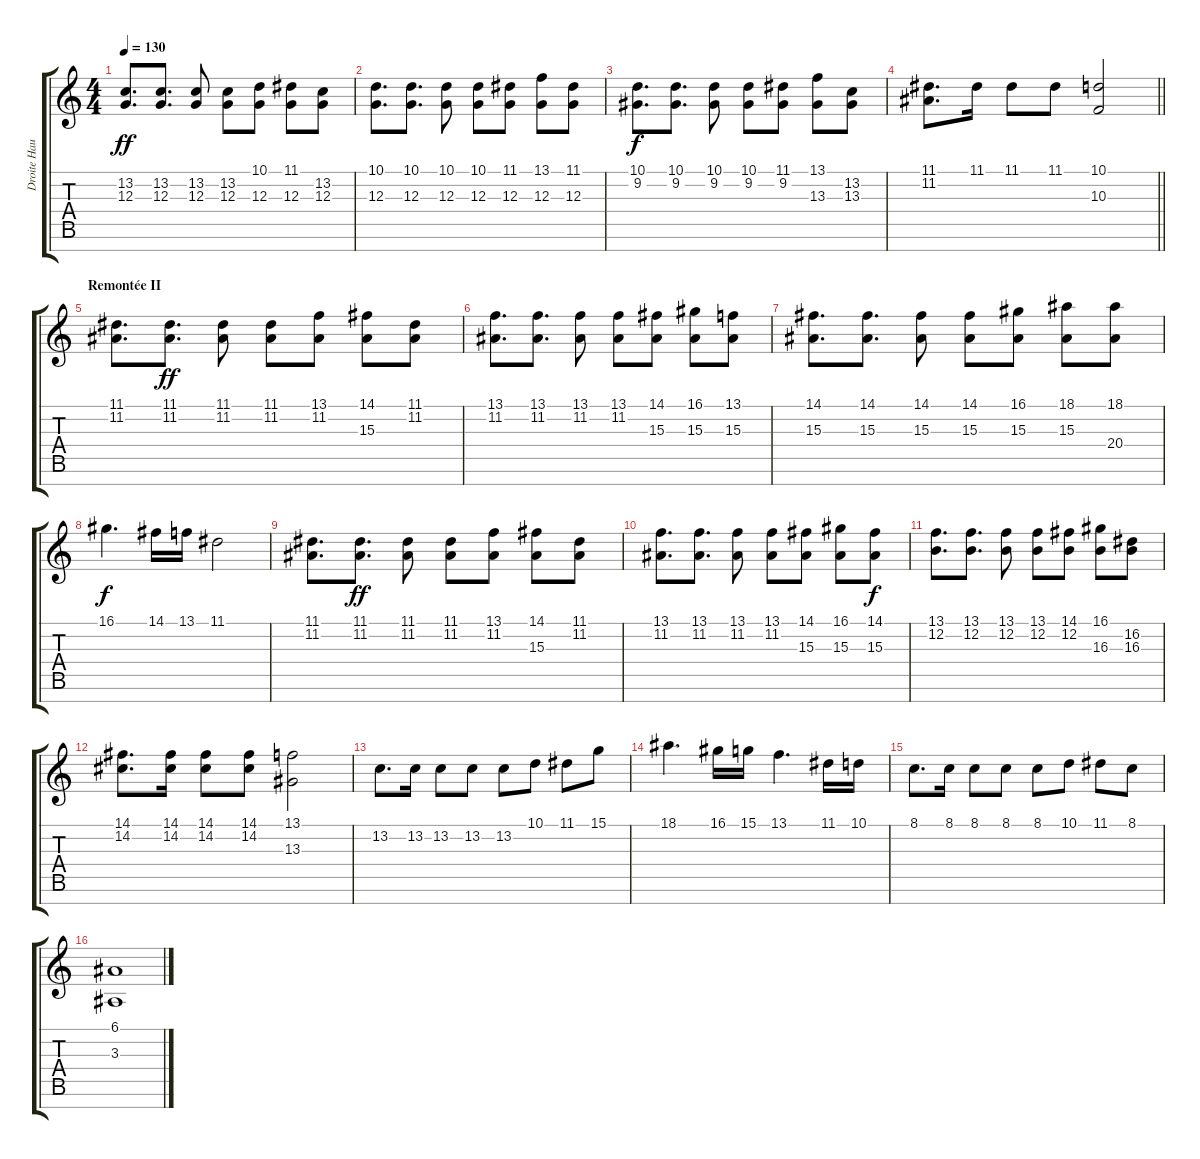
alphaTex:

\track ("Droite Haute" "Droite Hau") {instrument acousticgrandpiano}
\staff {score tabs}
\tuning (E4 B3 G3 D3 A2 E2 B1) {hide}
\ts (4 4)
\tempo 130
\clef g2
\ks c
(13.2 12.3).8{d dy ff} (13.2 12.3).8{d} (13.2 12.3).8 (13.2 12.3).8 (10.1 12.3).8 (11.1 12.3).8 (13.2 12.3).8 |
(10.1 12.3).8{d} (10.1 12.3).8{d} (10.1 12.3).8 (10.1 12.3).8 (11.1 12.3).8 (13.1 12.3).8 (11.1 12.3).8 |
(10.1 9.2).8{d dy f} (10.1 9.2).8{d} (10.1 9.2).8 (10.1 9.2).8 (11.1 9.2).8 (13.1 13.3).8 (13.2 13.3).8 |
\barLineRight lightlight
(11.1 11.2).8{d} 11.1.16 11.1.8 11.1.8 (10.1 10.3).2 |
\section ("" "Remontée II")
(11.1 11.2).8{d} (11.1 11.2).8{d dy ff} (11.1 11.2).8 (11.1 11.2).8 (13.1 11.2).8 (14.1 15.3).8 (11.1 11.2).8 |
(13.1 11.2).8{d} (13.1 11.2).8{d} (13.1 11.2).8 (13.1 11.2).8 (14.1 15.3).8 (16.1 15.3).8 (13.1 15.3).8 |
(14.1 15.3).8{d} (14.1 15.3).8{d} (14.1 15.3).8 (14.1 15.3).8 (16.1 15.3).8 (18.1 15.3).8 (18.1 20.4).8 |
16.1.4{d dy f} 14.1.16 13.1.16 11.1.2 |
(11.1 11.2).8{d} (11.1 11.2).8{d dy ff} (11.1 11.2).8 (11.1 11.2).8 (13.1 11.2).8 (14.1 15.3).8 (11.1 11.2).8 |
(13.1 11.2).8{d} (13.1 11.2).8{d} (13.1 11.2).8 (13.1 11.2).8 (14.1 15.3).8 (16.1 15.3).8 (14.1 15.3).8{dy f} |
(13.1 12.2).8{d} (13.1 12.2).8{d} (13.1 12.2).8 (13.1 12.2).8 (14.1 12.2).8 (16.1 16.3).8 (16.2 16.3).8 |
(14.1 14.2).8{d} (14.1 14.2).16 (14.1 14.2).8 (14.1 14.2).8 (13.1 13.3).2 |
13.2.8{d} 13.2.16 13.2.8 13.2.8 13.2.8 10.1.8 11.1.8 15.1.8 |
18.1.4{d} 16.1.16 15.1.16 13.1.4{d} 11.1.16 10.1.16 |
8.1.8{d} 8.1.16 8.1.8 8.1.8 8.1.8 10.1.8 11.1.8 8.1.8 |
(6.1 3.3).1
